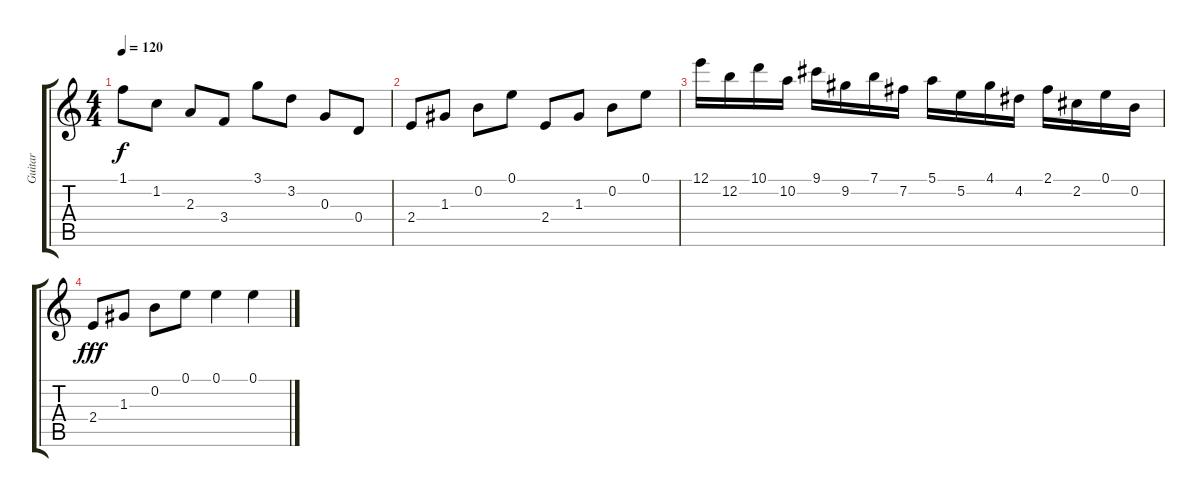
\track ("Guitar" "Guitar") {instrument acousticguitarnylon}
\staff {score tabs}
\tuning (E4 B3 G3 D3 A2 E2) {hide}
\ts (4 4)
\tempo 120
\clef g2
\ks c
1.1.8{dy f} 1.2.8 2.3.8 3.4.8 3.1.8 3.2.8 0.3.8 0.4.8 |
2.4.8 1.3.8 0.2.8 0.1.8 2.4.8 1.3.8 0.2.8 0.1.8 |
12.1.16 12.2.16 10.1.16 10.2.16 9.1.16 9.2.16 7.1.16 7.2.16 5.1.16 5.2.16 4.1.16 4.2.16 2.1.16 2.2.16 0.1.16 0.2.16 |
2.4.8{dy fff} 1.3.8 0.2.8 0.1.8 0.1.4 0.1.4
